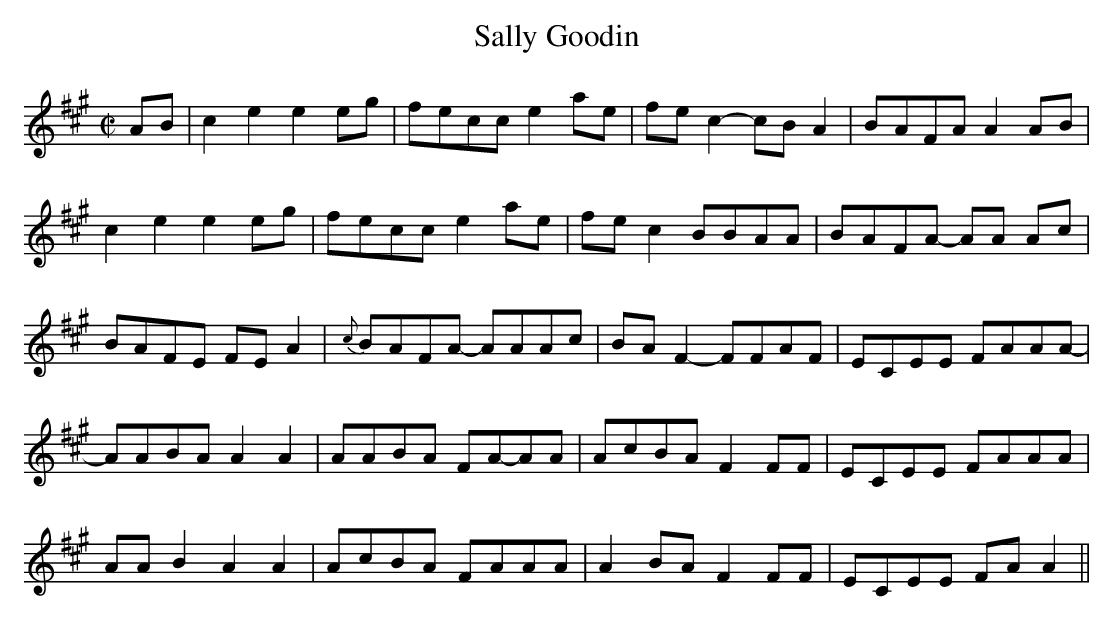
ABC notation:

X:1
T:Sally Goodin
M:C|
L:1/8
K: A
A-B|c2e2e2 eg|f-ecc e2a-e|f-ec2-cB-A2| B-AFA A2A-B|
c2e2e2eg|f-ecc e2 a-e|f-e c2 BBAA|B-AFA- AA Ac|
BAFE  FE A2|{c}B-AFA- AAAc|B-AF2-FFAF |ECEE FAAA-|
AABA A2A2|AABA FA-AA|AcBA F2FF |ECEE FAAA|
AA B2 A2 A2|AcBA FAAA|A2 B-A F2FF |ECEE FAA2||
